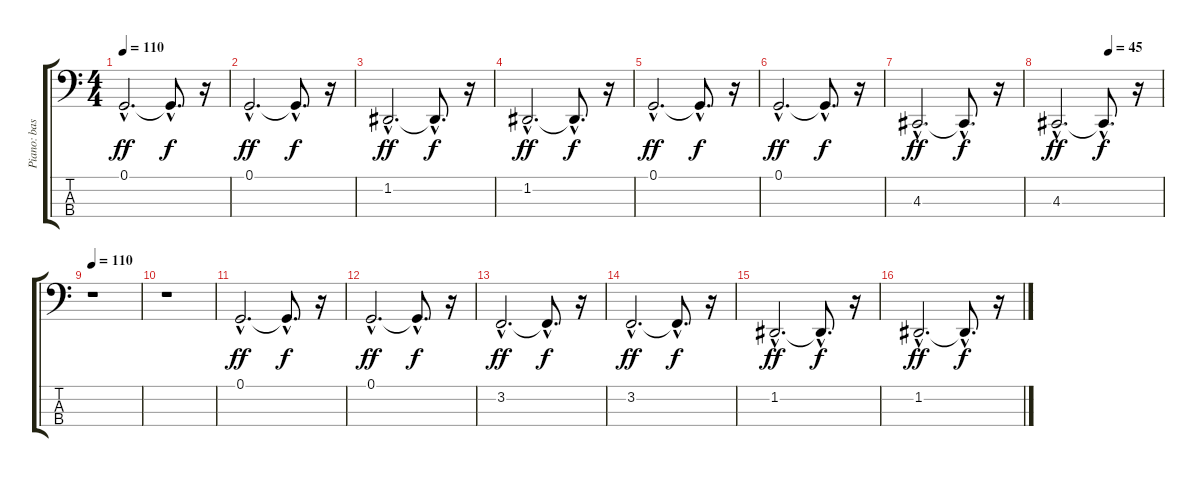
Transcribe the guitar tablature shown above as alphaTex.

\track ("Piano: bass" "Piano: bas") {instrument acousticgrandpiano}
\staff {score tabs}
\tuning (G2 D2 A1 E1) {hide}
\ts (4 4)
\tempo 110
\clef f4
\ks c
0.1{hac}.2{d dy ff instrument acousticgrandpiano} 0.1{hac t}.8{d dy f} r.16 |
0.1{hac}.2{d dy ff} 0.1{hac t}.8{d dy f} r.16 |
1.2{hac}.2{d dy ff} 1.2{hac t}.8{d dy f} r.16 |
1.2{hac}.2{d dy ff} 1.2{hac t}.8{d dy f} r.16 |
0.1{hac}.2{d dy ff} 0.1{hac t}.8{d dy f} r.16 |
0.1{hac}.2{d dy ff} 0.1{hac t}.8{d dy f} r.16 |
4.3{hac}.2{d dy ff} 4.3{hac t}.8{d dy f} r.16 |
\tempo (45 0.5)
4.3{hac}.2{d dy ff} 4.3{hac t}.8{d dy f} r.16 |
\tempo 110
r.1 |
r.1 |
0.1{hac}.2{d dy ff} 0.1{hac t}.8{d dy f} r.16 |
0.1{hac}.2{d dy ff} 0.1{hac t}.8{d dy f} r.16 |
3.2{hac}.2{d dy ff} 3.2{hac t}.8{d dy f} r.16 |
3.2{hac}.2{d dy ff} 3.2{hac t}.8{d dy f} r.16 |
1.2{hac}.2{d dy ff} 1.2{hac t}.8{d dy f} r.16 |
1.2{hac}.2{d dy ff} 1.2{hac t}.8{d dy f} r.16
